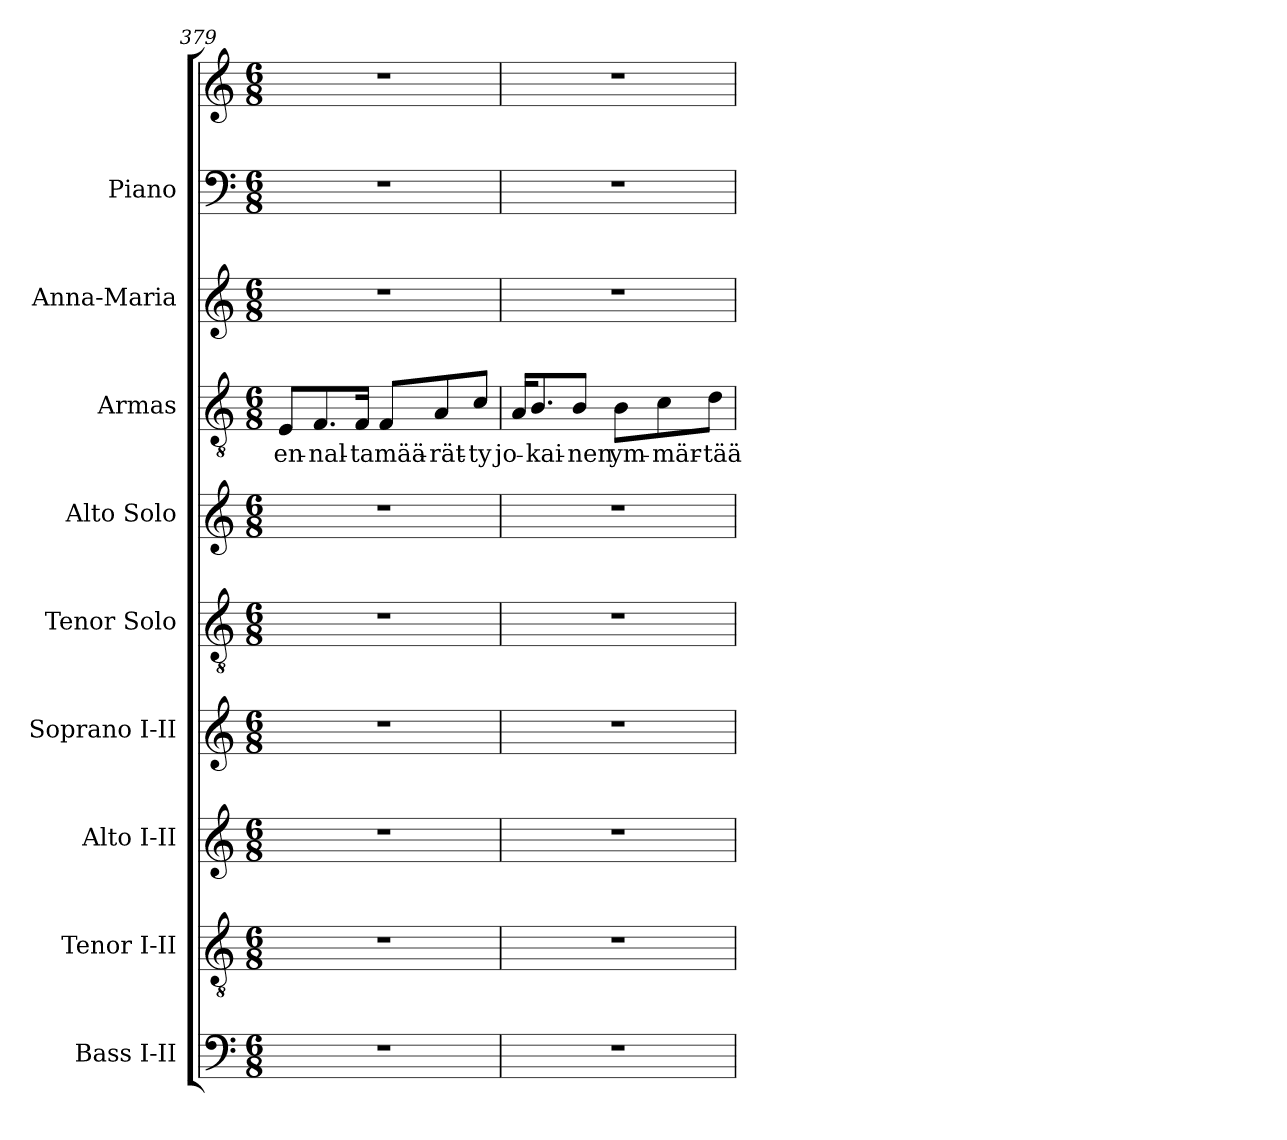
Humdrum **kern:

**kern	**kern	**kern	**kern	**kern	**kern	**kern	**text	**kern	**kern	**kern
*part9	*part8	*part7	*part6	*part5	*part4	*part3	*part3	*part2	*part1	*part1
*staff10	*staff9	*staff8	*staff7	*staff6	*staff5	*staff4	*staff4	*staff3	*staff2	*staff1
*I"Bass I-II	*I"Tenor I-II	*I"Alto I-II	*I"Soprano I-II	*I"Tenor Solo	*I"Alto Solo	*I"Armas	*	*I"Anna-Maria	*I"Piano	*
*I'B.	*I'T.	*I'A.	*I'S.	*I'T. Solo	*I'A. Solo	*I'Armas	*	*I'A-M	*I'Pno.	*
*clefF4	*clefGv2	*clefG2	*clefG2	*clefGv2	*clefG2	*clefGv2	*	*clefG2	*clefF4	*clefG2
*	*ITrd7c12	*	*	*ITrd7c12	*	*ITrd7c12	*	*	*	*
*k[]	*k[]	*k[]	*k[]	*k[]	*k[]	*k[]	*	*k[]	*k[]	*k[]
*C:	*C:	*C:	*C:	*C:	*C:	*C:	*	*C:	*C:	*C:
*M6/8	*M6/8	*M6/8	*M6/8	*M6/8	*M6/8	*M6/8	*	*M6/8	*M6/8	*M6/8
=379	=379	=379	=379	=379	=379	=379	=379	=379	=379	=379
!LO:N:vis=1	!LO:N:vis=1	!LO:N:vis=1	!LO:N:vis=1	!LO:N:vis=1	!LO:N:vis=1	!	!	!	!	!
!	!	!	!	!	!	!	!LO:LY:b:color=#000000	!LO:N:vis=1	!LO:N:vis=1	!LO:N:vis=1
2.r	2.r	2.r	2.r	2.r	2.r	8EEi/L	en-	2.r	2.r	2.r
!	!	!	!	!	!	!	!LO:LY:b:color=#000000	!	!	!
.	.	.	.	.	.	8.FFi/	-nal-	.	.	.
!	!	!	!	!	!	!	!LO:LY:b:color=#000000	!	!	!
.	.	.	.	.	.	16FFi/Jk	-ta	.	.	.
!	!	!	!	!	!	!	!LO:LY:b:color=#000000	!	!	!
.	.	.	.	.	.	8FFi/L	mää-	.	.	.
!	!	!	!	!	!	!	!LO:LY:b:color=#000000	!	!	!
.	.	.	.	.	.	8AAi/	-rät-	.	.	.
!	!	!	!	!	!	!	!LO:LY:b:color=#000000	!	!	!
.	.	.	.	.	.	8Ci/J	-ty	.	.	.
=380	=380	=380	=380	=380	=380	=380	=380	=380	=380	=380
!LO:N:vis=1	!LO:N:vis=1	!LO:N:vis=1	!LO:N:vis=1	!LO:N:vis=1	!LO:N:vis=1	!	!	!	!	!
!	!	!	!	!	!	!	!LO:LY:b:color=#000000	!LO:N:vis=1	!LO:N:vis=1	!LO:N:vis=1
2.r	2.r	2.r	2.r	2.r	2.r	16AAi/KL	jo-	2.r	2.r	2.r
!	!	!	!	!	!	!	!LO:LY:b:color=#000000	!	!	!
.	.	.	.	.	.	8.BBi/	-kai-	.	.	.
!	!	!	!	!	!	!	!LO:LY:b:color=#000000	!	!	!
.	.	.	.	.	.	8BBi/J	-nen	.	.	.
!	!	!	!	!	!	!	!LO:LY:b:color=#000000	!	!	!
.	.	.	.	.	.	8BBi\L	ym-	.	.	.
!	!	!	!	!	!	!	!LO:LY:b:color=#000000	!	!	!
.	.	.	.	.	.	8Ci\	-mär-	.	.	.
!	!	!	!	!	!	!	!LO:LY:b:color=#000000	!	!	!
.	.	.	.	.	.	8Di\J	-tää	.	.	.
=	=	=	=	=	=	=	=	=	=	=
*-	*-	*-	*-	*-	*-	*-	*-	*-	*-	*-
